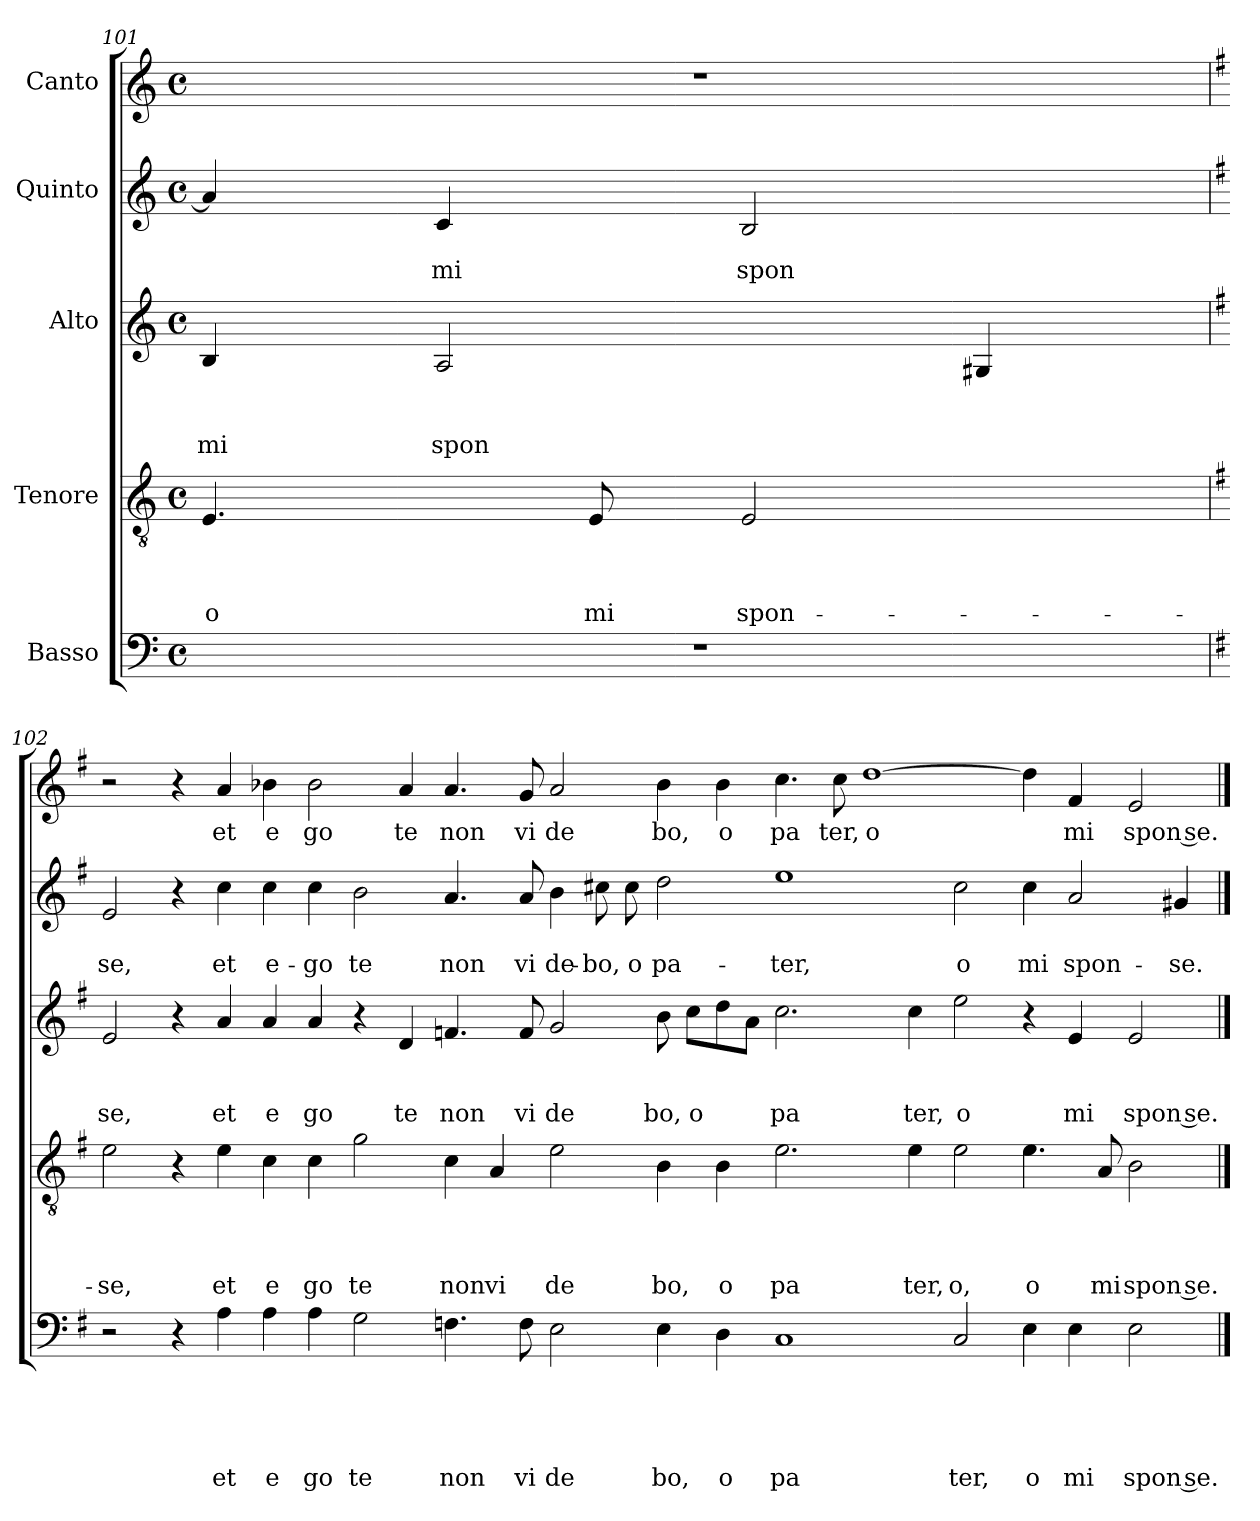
**kern	**text	**text	**text	**text	**text	**kern	**text	**text	**text	**text	**kern	**text	**text	**text	**kern	**text	**text	**kern	**text
*part5	*part5	*part5	*part5	*part5	*part5	*part4	*part4	*part4	*part4	*part4	*part3	*part3	*part3	*part3	*part2	*part2	*part2	*part1	*part1
*staff5	*staff5	*staff5	*staff5	*staff5	*staff5	*staff4	*staff4	*staff4	*staff4	*staff4	*staff3	*staff3	*staff3	*staff3	*staff2	*staff2	*staff2	*staff1	*staff1
*I"Basso	*	*	*	*	*	*I"Tenore	*	*	*	*	*I"Alto	*	*	*	*I"Quinto	*	*	*I"Canto	*
*clefF4	*	*	*	*	*	*clefGv2	*	*	*	*	*clefG2	*	*	*	*clefG2	*	*	*clefG2	*
*k[]	*	*	*	*	*	*k[]	*	*	*	*	*k[]	*	*	*	*k[]	*	*	*k[]	*
*C:	*	*	*	*	*	*C:	*	*	*	*	*C:	*	*	*	*C:	*	*	*C:	*
*M4/4	*	*	*	*	*	*M4/4	*	*	*	*	*M4/4	*	*	*	*M4/4	*	*	*M4/4	*
*met(c)	*	*	*	*	*	*met(c)	*	*	*	*	*met(c)	*	*	*	*met(c)	*	*	*met(c)	*
=101	=101	=101	=101	=101	=101	=101	=101	=101	=101	=101	=101	=101	=101	=101	=101	=101	=101	=101	=101
!	!	!	!	!	!	!	!	!	!	!LO:LY:b	!	!	!	!LO:LY:b	!	!	!	!	!
1r	.	.	.	.	.	4.E/	.	.	.	o	4B/	.	.	mi	4a/]	.	.	1r	.
!	!	!	!	!	!	!	!	!	!	!	!	!	!	!LO:LY:b	!	!	!LO:LY:b	!	!
.	.	.	.	.	.	.	.	.	.	.	2A/	.	.	spon	4c/	.	mi	.	.
!	!	!	!	!	!	!	!	!	!	!LO:LY:b	!	!	!	!	!	!	!	!	!
.	.	.	.	.	.	8E/	.	.	.	mi	.	.	.	.	.	.	.	.	.
!	!	!	!	!	!	!	!	!	!	!LO:LY:b	!	!	!	!	!	!	!LO:LY:b	!	!
.	.	.	.	.	.	2E/	.	.	.	spon-	.	.	.	.	2B/	.	spon	.	.
.	.	.	.	.	.	.	.	.	.	.	4G#X/	.	.	.	.	.	.	.	.
!!LO:LB:g=z
=102	=102	=102	=102	=102	=102	=102	=102	=102	=102	=102	=102	=102	=102	=102	=102	=102	=102	=102	=102
*k[f#]	*	*	*	*	*	*k[f#]	*	*	*	*	*k[f#]	*	*	*	*k[f#]	*	*	*k[f#]	*
*G:	*	*	*	*	*	*G:	*	*	*	*	*G:	*	*	*	*G:	*	*	*G:	*
!	!	!	!	!	!	!	!	!	!	!LO:LY:b	!	!	!	!LO:LY:b	!	!	!LO:LY:b	!	!
2r	.	.	.	.	.	2e\	.	.	.	-se,	2e/	.	.	se,	2e/	.	se,	2r	.
4r	.	.	.	.	.	4r	.	.	.	.	4r	.	.	.	4r	.	.	4r	.
!	!	!	!	!	!LO:LY:b	!	!	!	!	!LO:LY:b	!	!	!	!LO:LY:b	!	!	!LO:LY:b	!	!LO:LY:b
4A\	.	.	.	.	et	4e\	.	.	.	et	4a/	.	.	et	4cc\	.	et	4a/	et
!	!	!	!	!	!LO:LY:b	!	!	!	!	!LO:LY:b	!	!	!	!LO:LY:b	!	!	!LO:LY:b	!	!LO:LY:b
4A\	.	.	.	.	e	4c\	.	.	.	e	4a/	.	.	e	4cc\	.	e-	4b-X\	e
!	!	!	!	!	!LO:LY:b	!	!	!	!	!LO:LY:b	!	!	!	!LO:LY:b	!	!	!LO:LY:b	!	!LO:LY:b
4A\	.	.	.	.	go	4c\	.	.	.	go	4a/	.	.	go	4cc\	.	-go	2b-\	go
!	!	!	!	!	!LO:LY:b	!	!	!	!	!LO:LY:b	!	!	!	!	!	!	!LO:LY:b	!	!
2G\	.	.	.	.	te	2g\	.	.	.	te	4r	.	.	.	2b\	.	te	.	.
!	!	!	!	!	!	!	!	!	!	!	!	!	!	!LO:LY:b	!	!	!	!	!LO:LY:b
.	.	.	.	.	.	.	.	.	.	.	4d/	.	.	te	.	.	.	4a/	te
!	!	!	!	!	!LO:LY:b	!	!	!	!	!LO:LY:b	!	!	!	!LO:LY:b	!	!	!LO:LY:b	!	!LO:LY:b
4.Fn\	.	.	.	.	non	4c\	.	.	.	non	4.fn/	.	.	non	4.a/	.	non	4.a/	non
!	!	!	!	!	!	!	!	!	!	!LO:LY:b	!	!	!	!	!	!	!	!	!
.	.	.	.	.	.	4A/	.	.	.	vi	.	.	.	.	.	.	.	.	.
!	!	!	!	!	!LO:LY:b	!	!	!	!	!	!	!	!	!LO:LY:b	!	!	!LO:LY:b	!	!LO:LY:b
8F\	.	.	.	.	vi	.	.	.	.	.	8f/	.	.	vi	8a/	.	vi	8g/	vi
!	!	!	!	!	!LO:LY:b	!	!	!	!	!LO:LY:b	!	!	!	!LO:LY:b	!	!	!LO:LY:b	!	!LO:LY:b
2E\	.	.	.	.	de	2e\	.	.	.	de	2g/	.	.	de	4b\	.	de-	2a/	de
!	!	!	!	!	!	!	!	!	!	!	!	!	!	!	!	!	!LO:LY:b	!	!
.	.	.	.	.	.	.	.	.	.	.	.	.	.	.	8cc#X\	.	-bo,	.	.
!	!	!	!	!	!	!	!	!	!	!	!	!	!	!	!	!	!LO:LY:b	!	!
.	.	.	.	.	.	.	.	.	.	.	.	.	.	.	8cc#\	.	o	.	.
!	!	!	!	!	!LO:LY:b	!	!	!	!	!LO:LY:b	!	!	!	!LO:LY:b	!	!	!LO:LY:b	!	!LO:LY:b
4E\	.	.	.	.	bo,	4B\	.	.	.	bo,	8b\	.	.	bo,	2dd\	.	pa-	4b-\	bo,
!	!	!	!	!	!	!	!	!	!	!	!	!	!	!LO:LY:b	!	!	!	!	!
.	.	.	.	.	.	.	.	.	.	.	8cc\L	.	.	o	.	.	.	.	.
!	!	!	!	!	!LO:LY:b	!	!	!	!	!LO:LY:b	!	!	!	!	!	!	!	!	!LO:LY:b
4D\	.	.	.	.	o	4B\	.	.	.	o	8dd\	.	.	.	.	.	.	4b-\	o
.	.	.	.	.	.	.	.	.	.	.	8a\J	.	.	.	.	.	.	.	.
!	!	!	!	!	!LO:LY:b	!	!	!	!	!LO:LY:b	!	!	!	!LO:LY:b	!	!	!LO:LY:b	!	!LO:LY:b
1C	.	.	.	.	pa	2.e\	.	.	.	pa	2.cc\	.	.	pa	1ee	.	-ter,	4.cc\	pa
!	!	!	!	!	!	!	!	!	!	!	!	!	!	!	!	!	!	!	!LO:LY:b
.	.	.	.	.	.	.	.	.	.	.	.	.	.	.	.	.	.	8cc\	ter,
!	!	!	!	!	!	!	!	!	!	!	!	!	!	!	!	!	!	!	!LO:LY:b:rj
.	.	.	.	.	.	.	.	.	.	.	.	.	.	.	.	.	.	[>1dd	o
!	!	!	!	!	!	!	!	!	!	!LO:LY:b	!	!	!	!LO:LY:b	!	!	!	!	!
.	.	.	.	.	.	4e\	.	.	.	ter,	4cc\	.	.	ter,	.	.	.	.	.
!	!	!	!	!	!LO:LY:b	!	!	!	!	!LO:LY:b	!	!	!	!LO:LY:b	!	!	!LO:LY:b	!	!
2C/	.	.	.	.	ter,	2e\	.	.	.	o,	2ee\	.	.	o	2cc#\	.	o	.	.
!	!	!	!	!	!LO:LY:b	!	!	!	!	!LO:LY:b	!	!	!	!	!	!	!LO:LY:b	!	!
4E\	.	.	.	.	o	4.e\	.	.	.	o	4r	.	.	.	4cc#\	.	mi	4dd\]	.
!	!	!	!	!	!LO:LY:b	!	!	!	!	!	!	!	!	!LO:LY:b	!	!	!LO:LY:b	!	!LO:LY:b
4E\	.	.	.	.	mi	.	.	.	.	.	4e/	.	.	mi	2a/	.	spon-	4f#/	mi
!	!	!	!	!	!	!	!	!	!	!LO:LY:b	!	!	!	!	!	!	!	!	!
.	.	.	.	.	.	8A/	.	.	.	mi	.	.	.	.	.	.	.	.	.
!	!	!	!	!	!LO:LY:b	!	!	!	!	!LO:LY:b	!	!	!	!LO:LY:b	!	!	!	!	!LO:LY:b
2E\	.	.	.	.	spon se.	2B\	.	.	.	spon se.	2e/	.	.	spon se.	.	.	.	2e/	spon se.
!	!	!	!	!	!	!	!	!	!	!	!	!	!	!	!	!	!LO:LY:b	!	!
.	.	.	.	.	.	.	.	.	.	.	.	.	.	.	4g#X/	.	-se.	.	.
==	==	==	==	==	==	==	==	==	==	==	==	==	==	==	==	==	==	==	==
*-	*-	*-	*-	*-	*-	*-	*-	*-	*-	*-	*-	*-	*-	*-	*-	*-	*-	*-	*-
